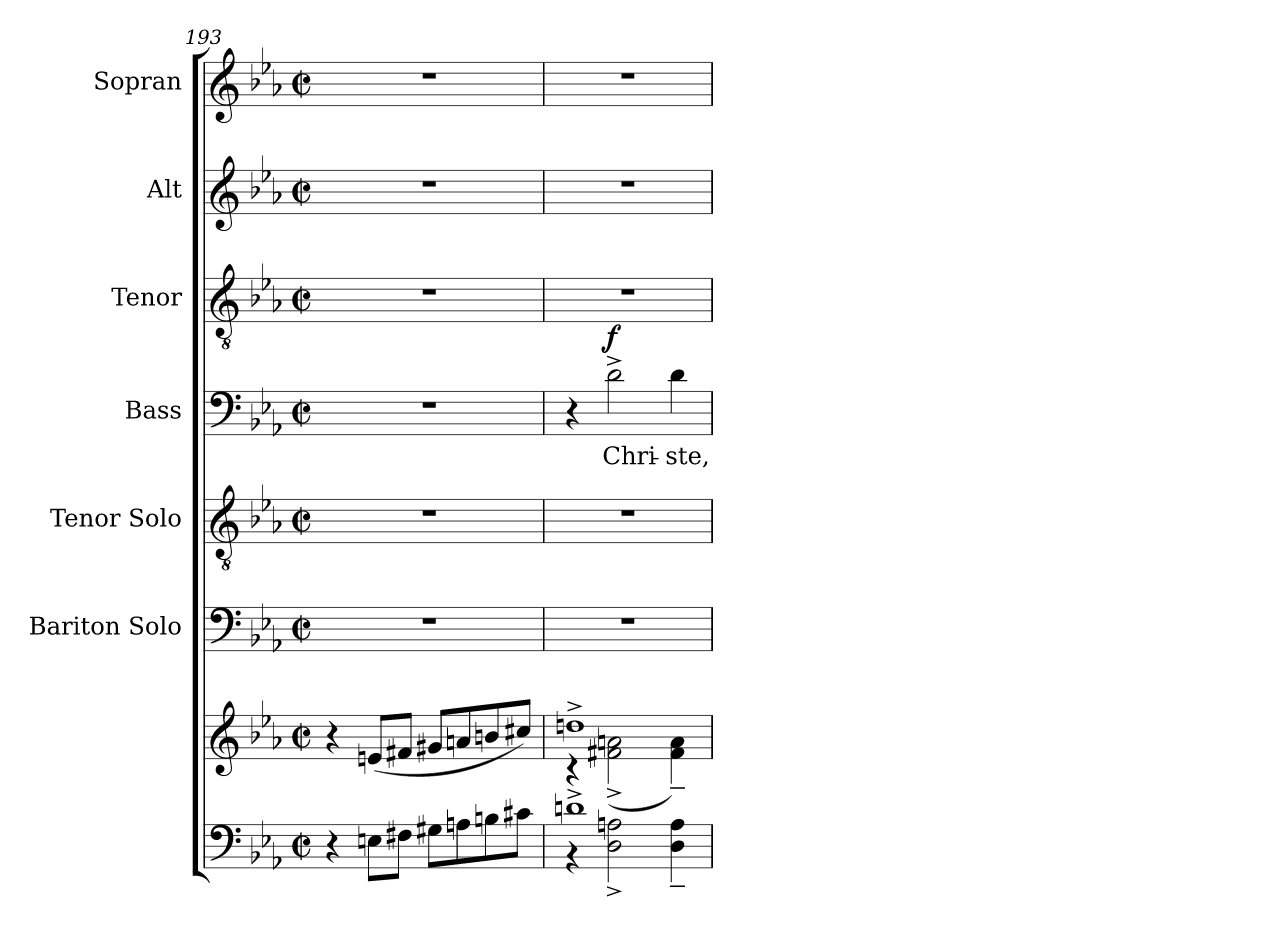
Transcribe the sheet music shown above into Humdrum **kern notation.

**kern	**kern	**kern	**kern	**kern	**text	**dynam	**kern	**kern	**kern
*part7	*part7	*part6	*part5	*part4	*part4	*part4	*part3	*part2	*part1
*staff8	*staff7	*staff6	*staff5	*staff4	*staff4	*staff4	*staff3	*staff2	*staff1
*	*	*I"Bariton Solo	*I"Tenor Solo	*I"Bass	*	*	*I"Tenor	*I"Alt	*I"Sopran
*	*	*	*	*I'B.	*	*	*I'T.	*I'A.	*I'S.
*clefF4	*clefG2	*clefF4	*clefGv2	*clefF4	*	*	*clefGv2	*clefG2	*clefG2
*k[b-e-a-]	*k[b-e-a-]	*k[b-e-a-]	*k[b-e-a-]	*k[b-e-a-]	*	*	*k[b-e-a-]	*k[b-e-a-]	*k[b-e-a-]
*E-:	*E-:	*E-:	*E-:	*E-:	*	*	*E-:	*E-:	*E-:
*M2/2	*M2/2	*M2/2	*M2/2	*M2/2	*	*	*M2/2	*M2/2	*M2/2
*met(c|)	*met(c|)	*met(c|)	*met(c|)	*met(c|)	*	*	*met(c|)	*met(c|)	*met(c|)
=193	=193	=193	=193	=193	=193	=193	=193	=193	=193
4r	4r	1r	1r	1r	.	.	1r	1r	1r
8En\L	(<8en/L	.	.	.	.	.	.	.	.
8F#X\J	8f#X/J	.	.	.	.	.	.	.	.
8G#X\L	8g#X/L	.	.	.	.	.	.	.	.
8An\	8an/	.	.	.	.	.	.	.	.
8Bn\	8bn/	.	.	.	.	.	.	.	.
8c#X\J	8cc#X/J)	.	.	.	.	.	.	.	.
=194	=194	=194	=194	=194	=194	=194	=194	=194	=194
*^	*^	*	*	*	*	*	*	*	*
1dn^>	4r	1ddn^>	4rc	1r	1r	4r	.	.	1r	1r	1r
!	!	!	!	!	!	!	!LO:LY:b	!LO:DY:a	!	!	!
.	2D\^< 2An\^<	.	(>2f#X\^> 2an\^>	.	.	2d^>\	Chri-	f	.	.	.
!	!	!	!	!	!	!	!LO:LY:b	!	!	!	!
.	4D\~< 4A\~<	.	4f#\~> 4a\~>)	.	.	4d\	-ste,	.	.	.	.
*v	*v	*	*	*	*	*	*	*	*	*	*
*	*v	*v	*	*	*	*	*	*	*	*
=	=	=	=	=	=	=	=	=	=
*-	*-	*-	*-	*-	*-	*-	*-	*-	*-
